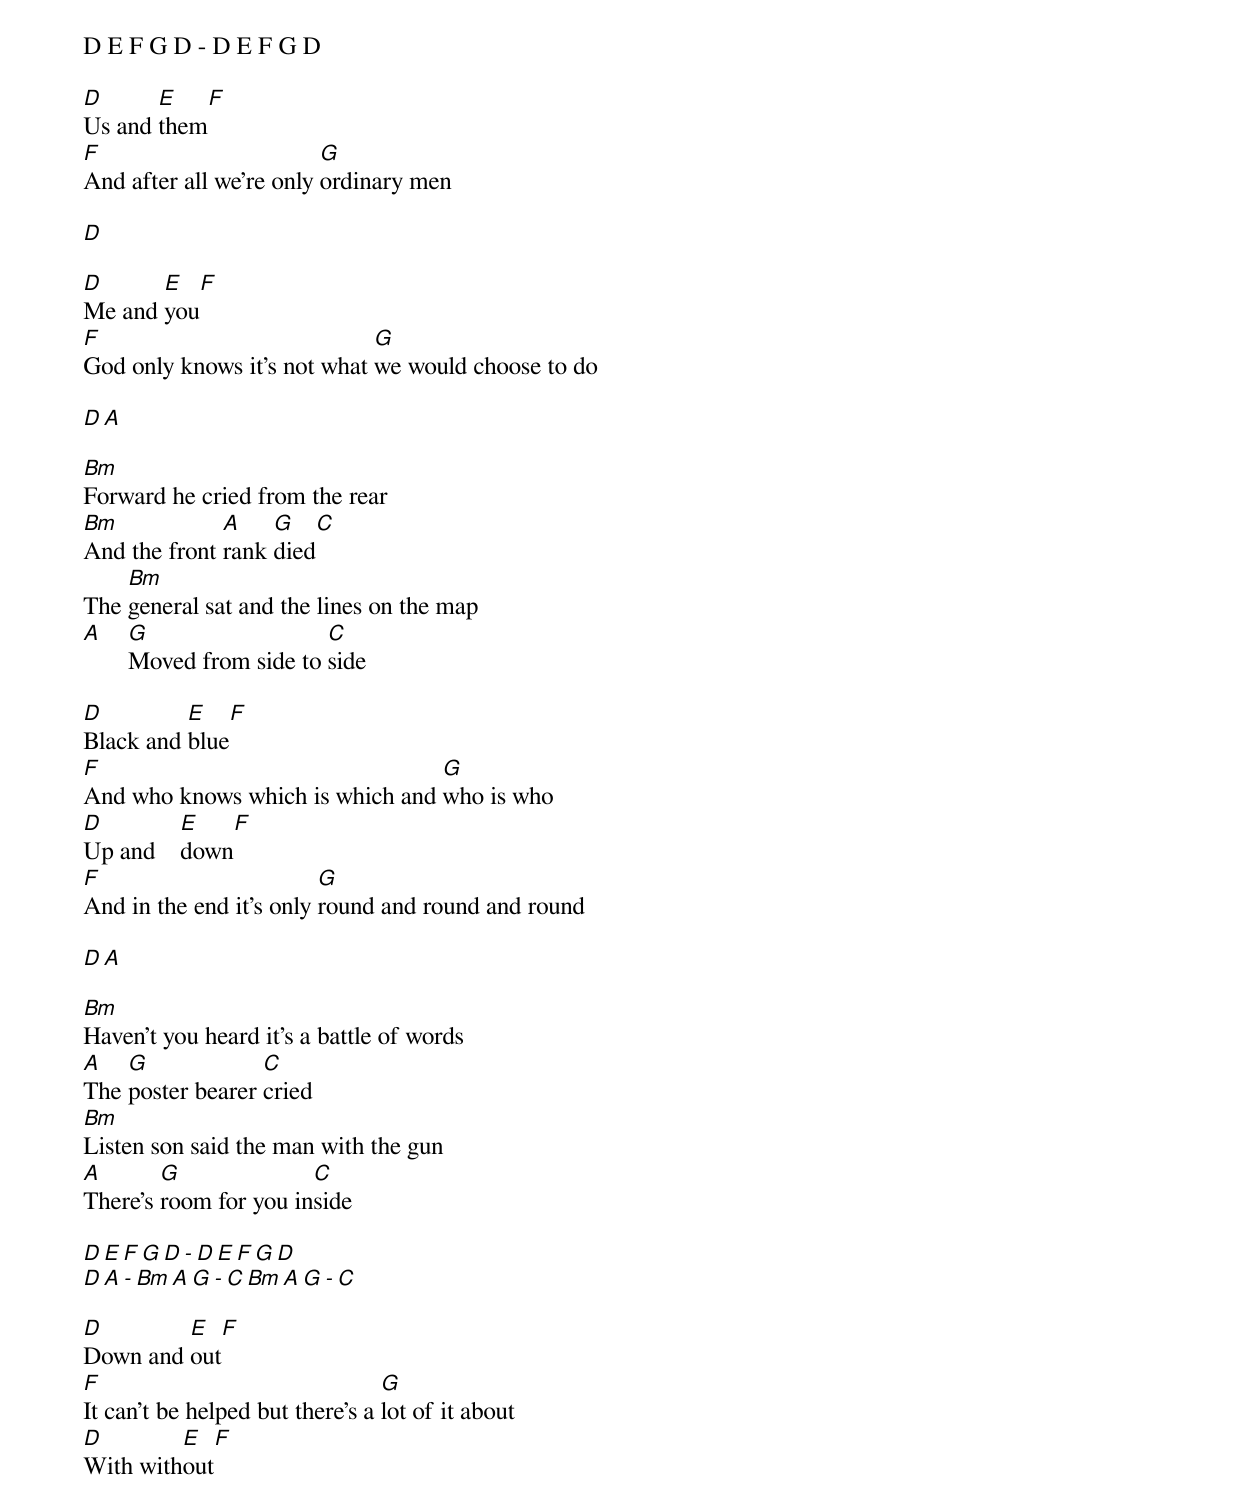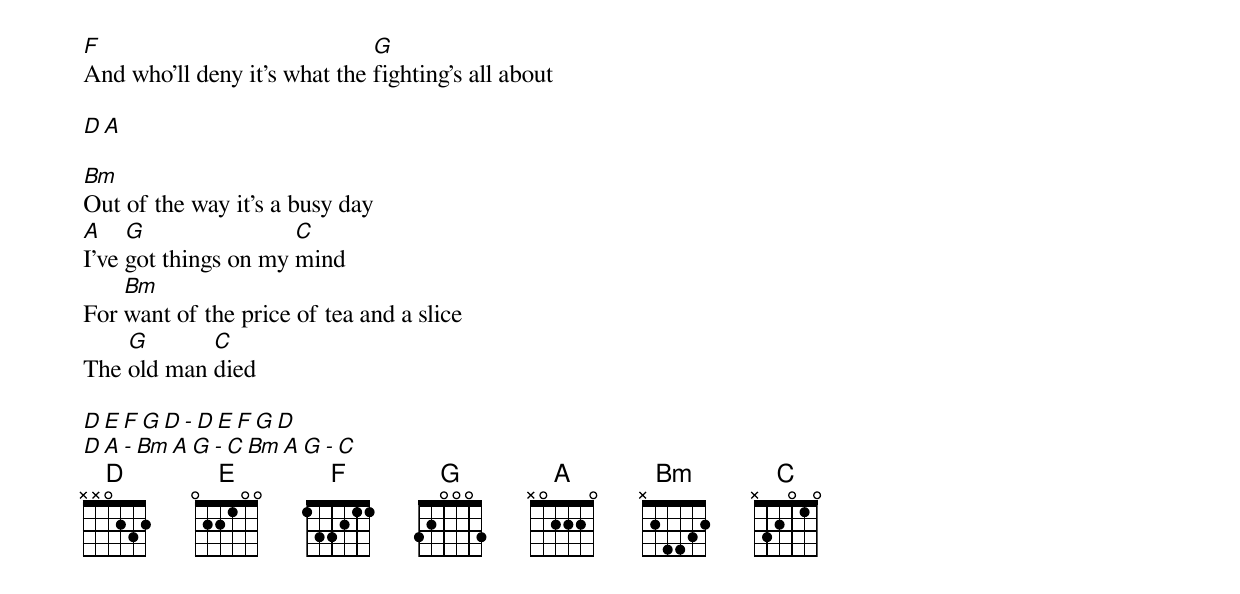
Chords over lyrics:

D E F G D - D E F G D

D      E      F
Us and them
F                        G
And after all we're only ordinary men

D

D      E      F
Me and you
F                            G
God only knows it's not what we would choose to do

D A

Bm
Forward he cried from the rear
Bm            A    G    C
And the front rank died
    Bm
The general sat and the lines on the map
A   G                  C
    Moved from side to side

D         E      F
Black and blue
F                                G
And who knows which is which and who is who
D         E      F
Up and    down
F                        G
And in the end it's only round and round and round

D A

Bm
Haven't you heard it's a battle of words
A   G             C
The poster bearer cried
Bm
Listen son said the man with the gun
A       G              C
There's room for you inside

D E F G D - D E F G D
D A - Bm A G - C Bm A G - C

D        E      F
Down and out
F                                G
It can't be helped but there's a lot of it about
D        E      F
With without
F                             G
And who'll deny it's what the fighting's all about

D A

Bm
Out of the way it's a busy day
A    G                C
I've got things on my mind
    Bm
For want of the price of tea and a slice
    G       C
The old man died

D E F G D - D E F G D
D A - Bm A G - C Bm A G - C
